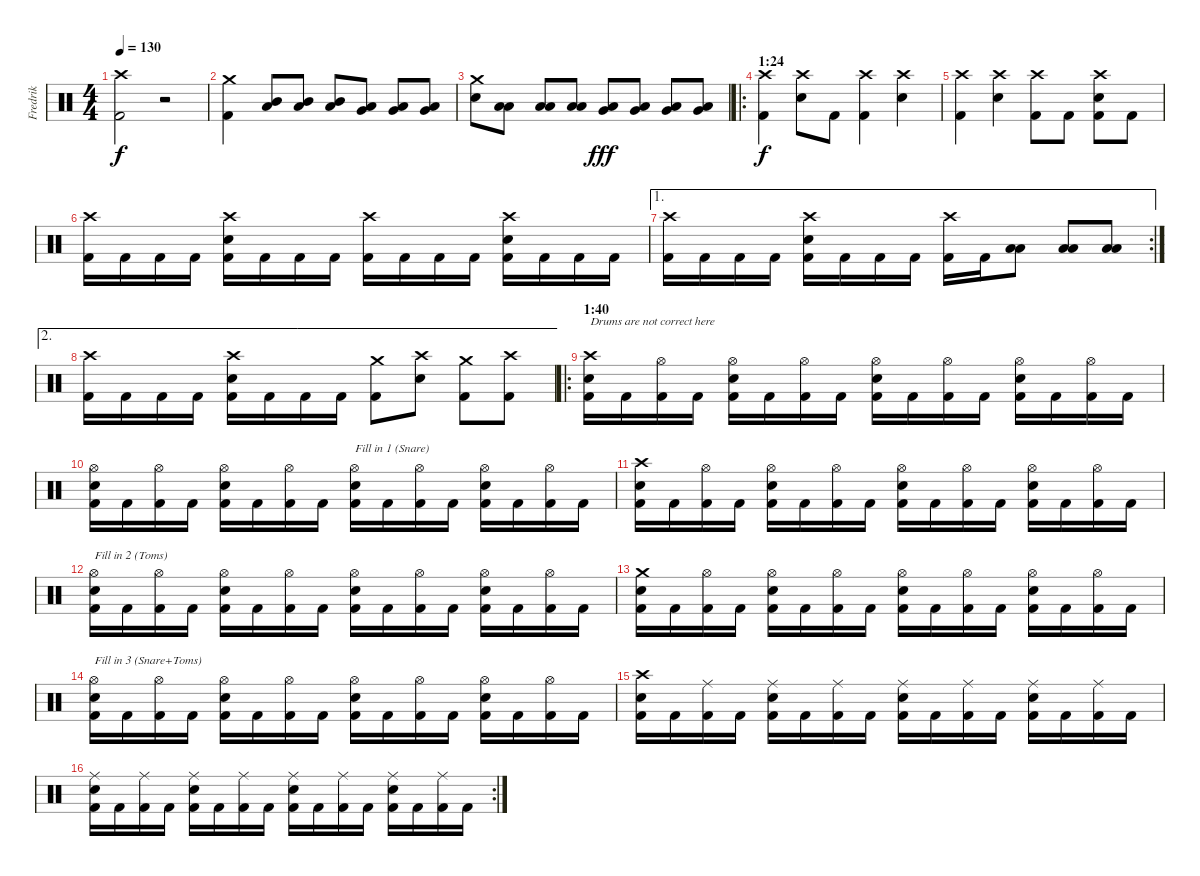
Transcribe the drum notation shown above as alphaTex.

\track ("Fredrik" "Fredrik") {instrument percussion}
\staff {score}
\articulation defaults
\ts (4 4)
\tempo 130
\clef neutral
\ks c
("Crash high (hit)" "Kick (hit) 2").2{dy f} r.2 |
("Crash medium (hit)" "Kick (hit) 2").4 ("Mid Tom (hit)" "Low Tom (hit)").8 ("Mid Tom (hit)" "Low Tom (hit)").8 ("Mid Tom (hit)" "Low Tom (hit)").8 ("Low Tom (hit)" "Very Low Tom (hit)").8 ("Low Tom (hit)" "Very Low Tom (hit)").8 ("Low Tom (hit)" "Very Low Tom (hit)").8 |
("Crash medium (hit)" "Snare (hit) 2").8 ("Low Tom (hit)" "Low Floor Tom (hit)").8 ("Low Tom (hit)" "Low Floor Tom (hit)").8 ("Low Tom (hit)" "Low Floor Tom (hit)").8 ("Very Low Tom (hit)" "Low Floor Tom (hit)").8{dy fff} ("Very Low Tom (hit)" "Low Floor Tom (hit)").8 ("Very Low Tom (hit)" "Low Floor Tom (hit)").8 ("Very Low Tom (hit)" "Low Floor Tom (hit)").8 |
\ro
\section ("" "1:24")
("Crash high (hit)" "Kick (hit) 2").4{dy f} ("Crash high (hit)" "Snare (hit) 2").8 "Kick (hit) 2".8 ("Crash high (hit)" "Kick (hit) 2").4 ("Crash high (hit)" "Snare (hit) 2").4 |
("Crash high (hit)" "Kick (hit) 2").4 ("Crash high (hit)" "Snare (hit) 2").4 ("Crash high (hit)" "Kick (hit) 2").8 "Kick (hit) 2".8 ("Crash high (hit)" "Snare (hit) 2" "Kick (hit) 2").8 "Kick (hit) 2".8 |
("Crash high (hit)" "Kick (hit) 2").16 "Kick (hit) 2".16 "Kick (hit) 2".16 "Kick (hit) 2".16 ("Crash high (hit)" "Snare (hit) 2" "Kick (hit) 2").16 "Kick (hit) 2".16 "Kick (hit) 2".16 "Kick (hit) 2".16 ("Crash high (hit)" "Kick (hit) 2").16 "Kick (hit) 2".16 "Kick (hit) 2".16 "Kick (hit) 2".16 ("Crash high (hit)" "Snare (hit) 2" "Kick (hit) 2").16 "Kick (hit) 2".16 "Kick (hit) 2".16 "Kick (hit) 2".16 |
\ae 1
\rc 2
("Crash high (hit)" "Kick (hit) 2").16 "Kick (hit) 2".16 "Kick (hit) 2".16 "Kick (hit) 2".16 ("Crash high (hit)" "Snare (hit) 2" "Kick (hit) 2").16 "Kick (hit) 2".16 "Kick (hit) 2".16 "Kick (hit) 2".16 ("Crash high (hit)" "Kick (hit) 2").16 "Kick (hit) 2".16 ("Low Tom (hit)" "Low Floor Tom (hit)").8 ("Low Tom (hit)" "Low Floor Tom (hit)").8 ("Low Tom (hit)" "Low Floor Tom (hit)").8 |
\ae 2
("Crash high (hit)" "Kick (hit) 2").16 "Kick (hit) 2".16 "Kick (hit) 2".16 "Kick (hit) 2".16 ("Crash high (hit)" "Snare (hit) 2" "Kick (hit) 2").16 "Kick (hit) 2".16 "Kick (hit) 2".16 "Kick (hit) 2".16 ("Crash medium (hit)" "Kick (hit) 2").8 ("Crash high (hit)" "Snare (hit) 2").8 ("Crash medium (hit)" "Kick (hit) 2").8 ("Crash high (hit)" "Kick (hit) 2").8 |
\ro
\section ("" "1:40")
("Crash high (hit)" "Snare (hit) 2" "Kick (hit) 2").16{txt "Drums are not correct here"} "Kick (hit) 2".16 ("Hi-Hat (open)" "Kick (hit) 2").16 "Kick (hit) 2".16 ("Hi-Hat (open)" "Snare (hit) 2" "Kick (hit) 2").16 "Kick (hit) 2".16 ("Hi-Hat (open)" "Kick (hit) 2").16 "Kick (hit) 2".16 ("Hi-Hat (open)" "Snare (hit) 2" "Kick (hit) 2").16 "Kick (hit) 2".16 ("Hi-Hat (open)" "Kick (hit) 2").16 "Kick (hit) 2".16 ("Hi-Hat (open)" "Snare (hit) 2" "Kick (hit) 2").16 "Kick (hit) 2".16 ("Hi-Hat (open)" "Kick (hit) 2").16 "Kick (hit) 2".16 |
("Hi-Hat (open)" "Snare (hit) 2" "Kick (hit) 2").16 "Kick (hit) 2".16 ("Hi-Hat (open)" "Kick (hit) 2").16 "Kick (hit) 2".16 ("Hi-Hat (open)" "Snare (hit) 2" "Kick (hit) 2").16 "Kick (hit) 2".16 ("Hi-Hat (open)" "Kick (hit) 2").16 "Kick (hit) 2".16 ("Hi-Hat (open)" "Snare (hit) 2" "Kick (hit) 2").16{txt "Fill in 1 (Snare)"} "Kick (hit) 2".16 ("Hi-Hat (open)" "Kick (hit) 2").16 "Kick (hit) 2".16 ("Hi-Hat (open)" "Snare (hit) 2" "Kick (hit) 2").16 "Kick (hit) 2".16 ("Hi-Hat (open)" "Kick (hit) 2").16 "Kick (hit) 2".16 |
("Crash high (hit)" "Snare (hit) 2" "Kick (hit) 2").16 "Kick (hit) 2".16 ("Hi-Hat (open)" "Kick (hit) 2").16 "Kick (hit) 2".16 ("Hi-Hat (open)" "Snare (hit) 2" "Kick (hit) 2").16 "Kick (hit) 2".16 ("Hi-Hat (open)" "Kick (hit) 2").16 "Kick (hit) 2".16 ("Hi-Hat (open)" "Snare (hit) 2" "Kick (hit) 2").16 "Kick (hit) 2".16 ("Hi-Hat (open)" "Kick (hit) 2").16 "Kick (hit) 2".16 ("Hi-Hat (open)" "Snare (hit) 2" "Kick (hit) 2").16 "Kick (hit) 2".16 ("Hi-Hat (open)" "Kick (hit) 2").16 "Kick (hit) 2".16 |
("Hi-Hat (open)" "Snare (hit) 2" "Kick (hit) 2").16{txt "Fill in 2 (Toms)"} "Kick (hit) 2".16 ("Hi-Hat (open)" "Kick (hit) 2").16 "Kick (hit) 2".16 ("Hi-Hat (open)" "Snare (hit) 2" "Kick (hit) 2").16 "Kick (hit) 2".16 ("Hi-Hat (open)" "Kick (hit) 2").16 "Kick (hit) 2".16 ("Hi-Hat (open)" "Snare (hit) 2" "Kick (hit) 2").16 "Kick (hit) 2".16 ("Hi-Hat (open)" "Kick (hit) 2").16 "Kick (hit) 2".16 ("Hi-Hat (open)" "Snare (hit) 2" "Kick (hit) 2").16 "Kick (hit) 2".16 ("Hi-Hat (open)" "Kick (hit) 2").16 "Kick (hit) 2".16 |
("Crash medium (hit)" "Snare (hit) 2" "Kick (hit) 2").16 "Kick (hit) 2".16 ("Hi-Hat (open)" "Kick (hit) 2").16 "Kick (hit) 2".16 ("Hi-Hat (open)" "Snare (hit) 2" "Kick (hit) 2").16 "Kick (hit) 2".16 ("Hi-Hat (open)" "Kick (hit) 2").16 "Kick (hit) 2".16 ("Hi-Hat (open)" "Snare (hit) 2" "Kick (hit) 2").16 "Kick (hit) 2".16 ("Hi-Hat (open)" "Kick (hit) 2").16 "Kick (hit) 2".16 ("Hi-Hat (open)" "Snare (hit) 2" "Kick (hit) 2").16 "Kick (hit) 2".16 ("Hi-Hat (open)" "Kick (hit) 2").16 "Kick (hit) 2".16 |
("Hi-Hat (open)" "Snare (hit) 2" "Kick (hit) 2").16{txt "Fill in 3 (Snare+Toms)"} "Kick (hit) 2".16 ("Hi-Hat (open)" "Kick (hit) 2").16 "Kick (hit) 2".16 ("Hi-Hat (open)" "Snare (hit) 2" "Kick (hit) 2").16 "Kick (hit) 2".16 ("Hi-Hat (open)" "Kick (hit) 2").16 "Kick (hit) 2".16 ("Hi-Hat (open)" "Snare (hit) 2" "Kick (hit) 2").16 "Kick (hit) 2".16 ("Hi-Hat (open)" "Kick (hit) 2").16 "Kick (hit) 2".16 ("Hi-Hat (open)" "Snare (hit) 2" "Kick (hit) 2").16 "Kick (hit) 2".16 ("Hi-Hat (open)" "Kick (hit) 2").16 "Kick (hit) 2".16 |
("Crash high (hit)" "Snare (hit) 2" "Kick (hit) 2").16 "Kick (hit) 2".16 ("Ride (middle)" "Kick (hit) 2").16 "Kick (hit) 2".16 ("Ride (middle)" "Snare (hit) 2" "Kick (hit) 2").16 "Kick (hit) 2".16 ("Ride (middle)" "Kick (hit) 2").16 "Kick (hit) 2".16 ("Ride (middle)" "Snare (hit) 2" "Kick (hit) 2").16 "Kick (hit) 2".16 ("Ride (middle)" "Kick (hit) 2").16 "Kick (hit) 2".16 ("Ride (middle)" "Snare (hit) 2" "Kick (hit) 2").16 "Kick (hit) 2".16 ("Ride (middle)" "Kick (hit) 2").16 "Kick (hit) 2".16 |
\rc 2
("Ride (middle)" "Snare (hit) 2" "Kick (hit) 2").16 "Kick (hit) 2".16 ("Ride (middle)" "Kick (hit) 2").16 "Kick (hit) 2".16 ("Ride (middle)" "Snare (hit) 2" "Kick (hit) 2").16 "Kick (hit) 2".16 ("Ride (middle)" "Kick (hit) 2").16 "Kick (hit) 2".16 ("Ride (middle)" "Snare (hit) 2" "Kick (hit) 2").16 "Kick (hit) 2".16 ("Ride (middle)" "Kick (hit) 2").16 "Kick (hit) 2".16 ("Ride (middle)" "Snare (hit) 2" "Kick (hit) 2").16 "Kick (hit) 2".16 ("Ride (middle)" "Kick (hit) 2").16 "Kick (hit) 2".16
